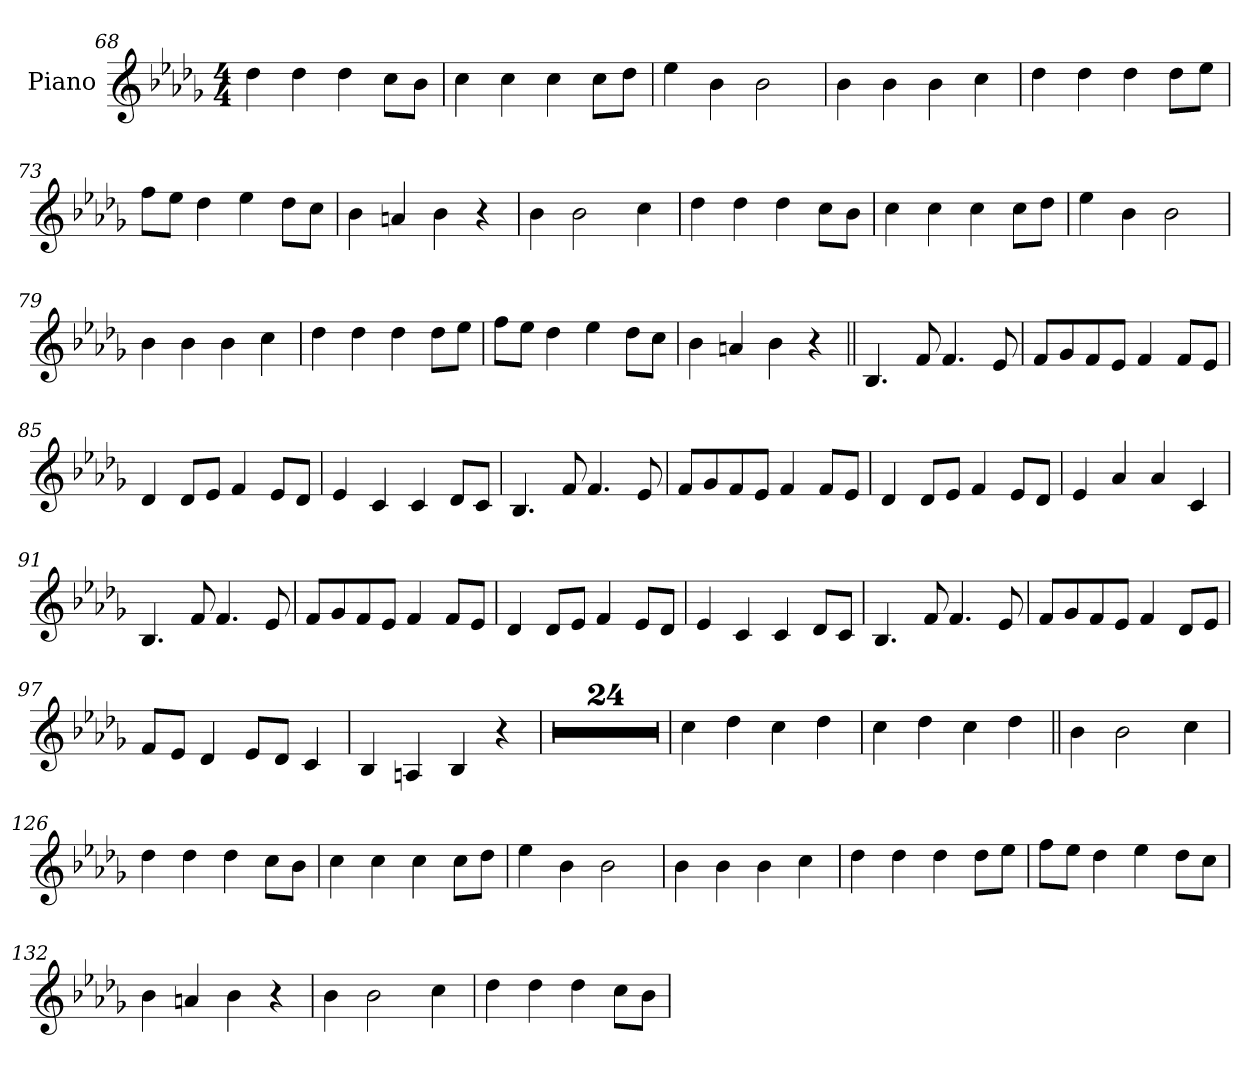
**kern
*part1
*staff1
*I"Piano
*I'Pno.
*clefG2
*k[b-e-a-d-g-]
*M4/4
=68
4dd-
4dd-
4dd-
8ccL
8b-J
=69
4cc
4cc
4cc
8ccL
8dd-J
=70
4ee-
4b-
2b-
=71
4b-
4b-
4b-
4cc
=72
4dd-
4dd-
4dd-
8dd-L
8ee-J
=73
8ffL
8ee-J
4dd-
4ee-
8dd-L
8ccJ
=74
4b-
4an
4b-
4r
=75
4b-
2b-
4cc
=76
4dd-
4dd-
4dd-
8ccL
8b-J
=77
4cc
4cc
4cc
8ccL
8dd-J
=78
4ee-
4b-
2b-
=79
4b-
4b-
4b-
4cc
=80
4dd-
4dd-
4dd-
8dd-L
8ee-J
=81
8ffL
8ee-J
4dd-
4ee-
8dd-L
8ccJ
=82
4b-
4an
4b-
4r
=83||
4.B-!
8f!
4.f!
8e-!
=84
8f!L
8g-!
8f!
8e-!J
4f!
8f!L
8e-!J
=85
4d-!
8d-!L
8e-!J
4f!
8e-!L
8d-!J
=86
4e-!
4c!
4c!
8d-!L
8c!J
=87
4.B-!
8f!
4.f!
8e-!
=88
8f!L
8g-!
8f!
8e-!J
4f!
8f!L
8e-!J
=89
4d-!
8d-!L
8e-!J
4f!
8e-!L
8d-!J
=90
4e-!
4a-!
4a-!
4c!
=91
4.B-!
8f!
4.f!
8e-!
=92
8f!L
8g-!
8f!
8e-!J
4f!
8f!L
8e-!J
=93
4d-!
8d-!L
8e-!J
4f!
8e-!L
8d-!J
=94
4e-!
4c!
4c!
8d-!L
8c!J
=95
4.B-!
8f!
4.f!
8e-!
=96
8f!L
8g-!
8f!
8e-!J
4f!
8d-!L
8e-!J
=97
8f!L
8e-!J
4d-!
8e-!L
8d-!J
4c!
=98
4B-!
4An!
4B-!
4r
=99
1r
=100
1r
=101
1r
=102
1r
=103
1r
=104
1r
=105
1r
=106
1r
=107
1r
=108
1r
=109
1r
=110
1r
=111
1r
=112
1r
=113
1r
=114
1r
=115
1r
=116
1r
=117
1r
=118
1r
=119
1r
=120
1r
=121
1r
=122
1r
=123
4cc!
4dd-!
4cc!
4dd-!
=124
4cc!
4dd-!
4cc!
4dd-!
=125||
4b-
2b-
4cc
=126
4dd-
4dd-
4dd-
8ccL
8b-J
=127
4cc
4cc
4cc
8ccL
8dd-J
=128
4ee-
4b-
2b-
=129
4b-
4b-
4b-
4cc
=130
4dd-
4dd-
4dd-
8dd-L
8ee-J
=131
8ffL
8ee-J
4dd-
4ee-
8dd-L
8ccJ
=132
4b-
4an
4b-
4r
=133
4b-
2b-
4cc
=134
4dd-
4dd-
4dd-
8ccL
8b-J
=
*-
